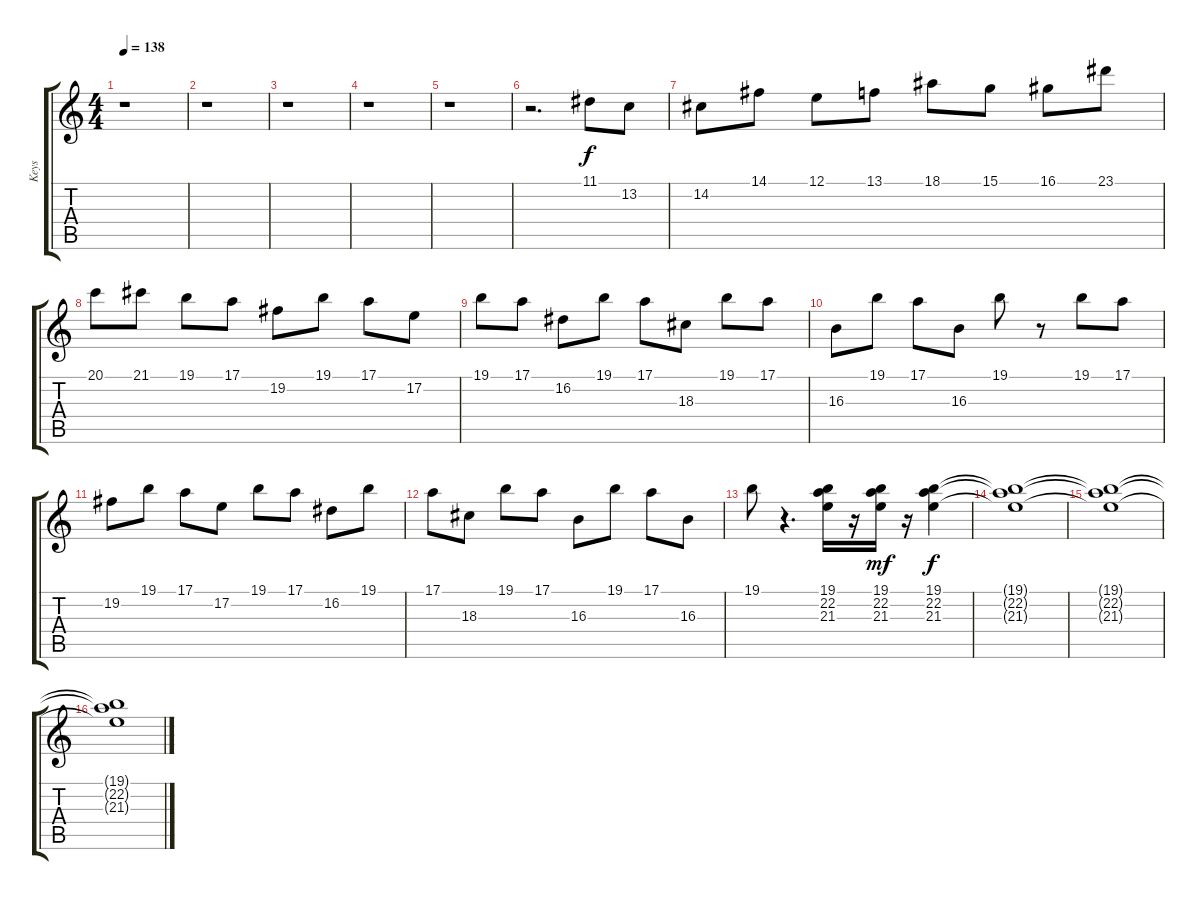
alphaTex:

\track ("Keys" "Keys") {instrument rockorgan}
\staff {score tabs}
\tuning (E4 B3 G3 D3 A2 E2) {hide}
\ts (4 4)
\tempo 138
\clef g2
\ks c
r.1{dy f} |
r.1 |
r.1 |
r.1 |
r.1 |
r.2{d} 11.1.8 13.2.8 |
14.2.8 14.1.8 12.1.8 13.1.8 18.1.8 15.1.8 16.1.8 23.1.8 |
20.1.8 21.1.8 19.1.8 17.1.8 19.2.8 19.1.8 17.1.8 17.2.8 |
19.1.8 17.1.8 16.2.8 19.1.8 17.1.8 18.3.8 19.1.8 17.1.8 |
16.3.8 19.1.8 17.1.8 16.3.8 19.1.8 r.8 19.1.8 17.1.8 |
19.2.8 19.1.8 17.1.8 17.2.8 19.1.8 17.1.8 16.2.8 19.1.8 |
17.1.8 18.3.8 19.1.8 17.1.8 16.3.8 19.1.8 17.1.8 16.3.8 |
19.1.8 r.4{d} (19.1 22.2 21.3).16 r.16 (19.1 22.2 21.3).16{dy mf} r.16 (19.1 22.2 21.3).4{dy f} |
(19.1{t} 22.2{t} 21.3{t}).1 |
(19.1{t} 22.2{t} 21.3{t}).1 |
(19.1{t} 22.2{t} 21.3{t}).1
